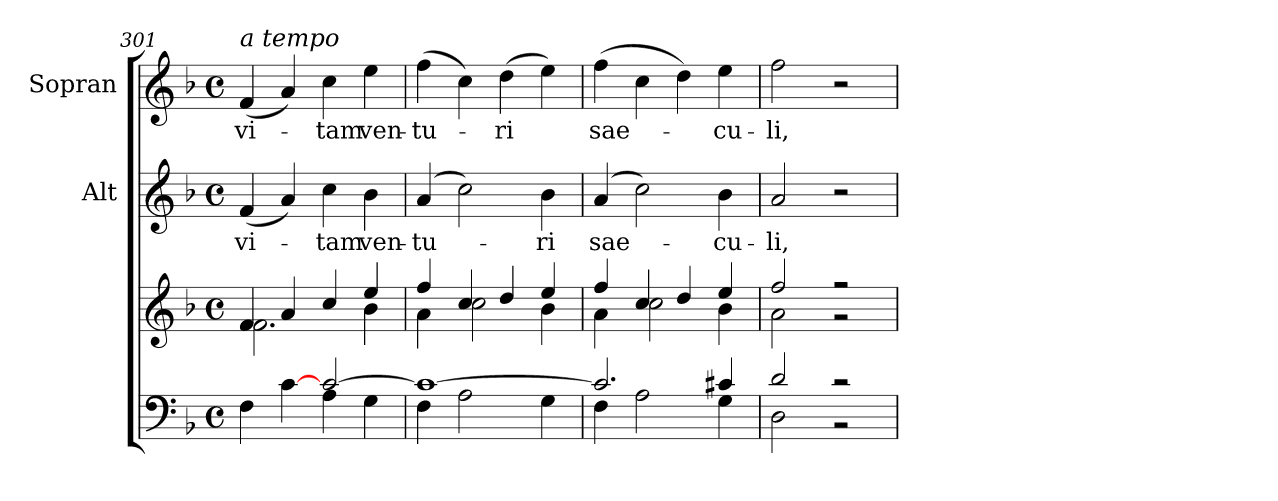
**kern	**kern	**kern	**text	**kern	**text
*part3	*part3	*part2	*part2	*part1	*part1
*staff4	*staff3	*staff2	*staff2	*staff1	*staff1
*	*	*I"Alt	*	*I"Sopran	*
*	*	*I'A.	*	*I'S.	*
*clefF4	*clefG2	*clefG2	*	*clefG2	*
*k[b-]	*k[b-]	*k[b-]	*	*k[b-]	*
*F:	*F:	*F:	*	*F:	*
*M4/4	*M4/4	*M4/4	*	*M4/4	*
*met(c)	*met(c)	*met(c)	*	*met(c)	*
=301	=301	=301	=301	=301	=301
*^	*^	*	*	*	*
!	!	!	!	!	!	!LO:TX:a:i:t=a tempo	!
!	!	!	!	!	!LO:LY:b	!	!LO:LY:b
2ryy	4F\	4f/	2.f\	(<4f/	vi-	(<4f/	vi-
.	[>4c\	4a/	.	4a/)	.	4a/)	.
!	!	!	!	!	!LO:LY:b	!	!LO:LY:b
[>2c/	4A\	4cc/	.	4cc\	-tam	4cc\	-tam
!	!	!	!	!	!LO:LY:b	!	!LO:LY:b
.	4G\	4ee/	4b-\	4b-\	ven-	4ee\	ven-
!!LO:LB:g=z
=302	=302	=302	=302	=302	=302	=302	=302
!	!	!	!	!	!LO:LY:b	!	!LO:LY:b
1c_	4F\	4ff/	4a\	(4a/	-tu-	(>4ff\	-tu-
.	2A\	4cc/	2cc\	2cc\)	.	4cc\)	.
!	!	!	!	!	!	!	!LO:LY:b
.	.	4dd/	.	.	.	(>4dd\	-ri
!	!	!	!	!	!LO:LY:b	!	!
.	4G\	4ee/	4b-\	4b-\	-ri	4ee\)	.
=303	=303	=303	=303	=303	=303	=303	=303
!	!	!	!	!	!LO:LY:b	!	!LO:LY:b
2.c/]	4F\	4ff/	4a\	(4a/	sae-	(>4ff\	sae-
.	2A\	4cc/	2cc\	2cc\)	.	4cc\	.
.	.	4dd/	.	.	.	4dd\)	.
!	!	!	!	!	!LO:LY:b	!	!LO:LY:b
4c#X/	4G\	4ee/	4b-\	4b-\	-cu-	4ee\	-cu-
=304	=304	=304	=304	=304	=304	=304	=304
!	!	!	!	!	!LO:LY:b	!	!LO:LY:b
2d/	2D\	2ff/	2a\	2a/	-li,	2ff\	-li,
2r	2r	2r	2r	2r	.	2r	.
*v	*v	*	*	*	*	*	*
*	*v	*v	*	*	*	*
=	=	=	=	=	=
*-	*-	*-	*-	*-	*-
